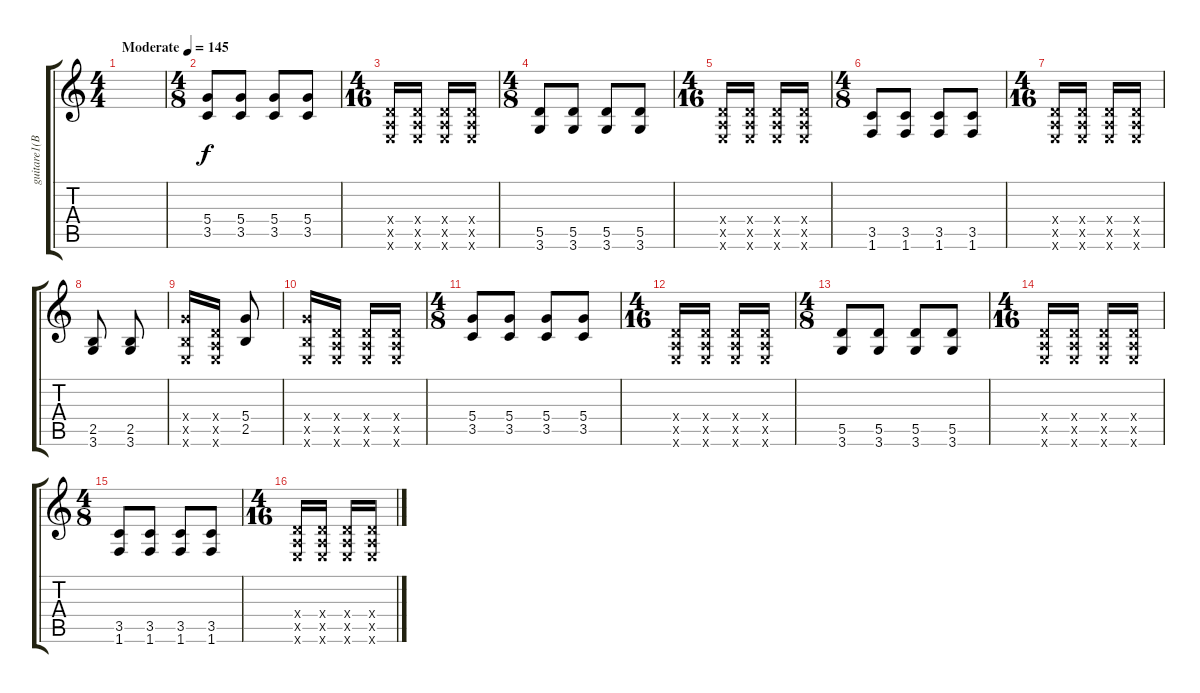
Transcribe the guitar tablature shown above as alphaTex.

\track ("guitare1(Brändström)" "guitare1(B") {instrument distortionguitar}
\staff {score tabs}
\tuning (E4 B3 G3 D3 A2 E2) {hide}
\ts (4 4)
\tempo (145 "Moderate")
\clef g2
\ks c
|
\ts (4 8)
(5.4 3.5).8 (5.4 3.5).8 (5.4 3.5).8 (5.4 3.5).8 |
\ts (4 16)
(0.4{x} 0.5{x} 0.6{x}).16 (0.4{x} 0.5{x} 0.6{x}).16 (0.4{x} 0.5{x} 0.6{x}).16 (0.4{x} 0.5{x} 0.6{x}).16 |
\ts (4 8)
(5.5 3.6).8 (5.5 3.6).8 (5.5 3.6).8 (5.5 3.6).8 |
\ts (4 16)
(0.4{x} 0.5{x} 0.6{x}).16 (0.4{x} 0.5{x} 0.6{x}).16 (0.4{x} 0.5{x} 0.6{x}).16 (0.4{x} 0.5{x} 0.6{x}).16 |
\ts (4 8)
(3.5 1.6).8 (3.5 1.6).8 (3.5 1.6).8 (3.5 1.6).8 |
\ts (4 16)
(0.4{x} 0.5{x} 0.6{x}).16 (0.4{x} 0.5{x} 0.6{x}).16 (0.4{x} 0.5{x} 0.6{x}).16 (0.4{x} 0.5{x} 0.6{x}).16 |
(2.5 3.6).8 (2.5 3.6).8 |
(5.4{x} 2.5{x} 0.6{x}).16 (0.4{x} 0.5{x} 0.6{x}).16 (5.4 2.5).8 |
(5.4{x} 2.5{x} 0.6{x}).16 (0.4{x} 0.5{x} 0.6{x}).16 (0.4{x} 0.5{x} 0.6{x}).16 (0.4{x} 0.5{x} 0.6{x}).16 |
\ts (4 8)
(5.4 3.5).8 (5.4 3.5).8 (5.4 3.5).8 (5.4 3.5).8 |
\ts (4 16)
(0.4{x} 0.5{x} 0.6{x}).16 (0.4{x} 0.5{x} 0.6{x}).16 (0.4{x} 0.5{x} 0.6{x}).16 (0.4{x} 0.5{x} 0.6{x}).16 |
\ts (4 8)
(5.5 3.6).8 (5.5 3.6).8 (5.5 3.6).8 (5.5 3.6).8 |
\ts (4 16)
(0.4{x} 0.5{x} 0.6{x}).16 (0.4{x} 0.5{x} 0.6{x}).16 (0.4{x} 0.5{x} 0.6{x}).16 (0.4{x} 0.5{x} 0.6{x}).16 |
\ts (4 8)
(3.5 1.6).8 (3.5 1.6).8 (3.5 1.6).8 (3.5 1.6).8 |
\ts (4 16)
(0.4{x} 0.5{x} 0.6{x}).16 (0.4{x} 0.5{x} 0.6{x}).16 (0.4{x} 0.5{x} 0.6{x}).16 (0.4{x} 0.5{x} 0.6{x}).16
